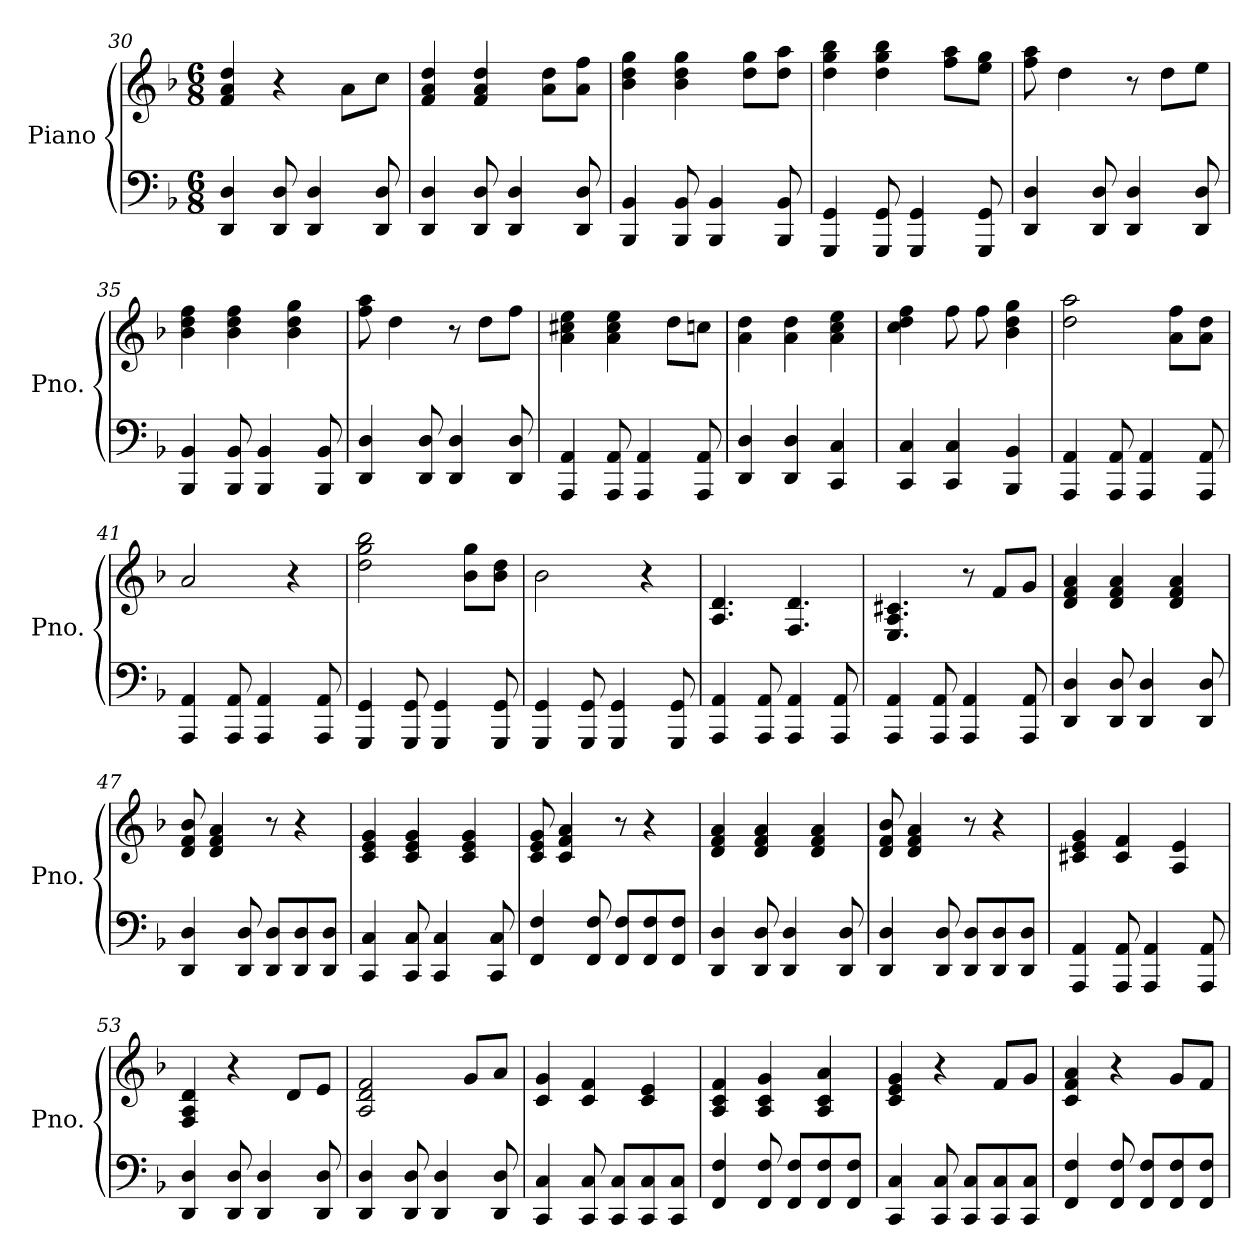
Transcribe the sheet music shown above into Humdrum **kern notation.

**kern	**kern
*part1	*part1
*staff2	*staff1
*I"Piano	*
*I'Pno.	*
*clefF4	*clefG2
*k[b-]	*k[b-]
*M6/8	*M6/8
=30	=30
4DD/ 4D/	4f/ 4a/ 4dd/
8DD/ 8D/	4r
4DD/ 4D/	.
.	8a\L
8DD/ 8D/	8cc\J
=31	=31
4DD/ 4D/	4f/ 4a/ 4dd/
8DD/ 8D/	4f/ 4a/ 4dd/
4DD/ 4D/	.
.	8a\ 8dd\L
8DD/ 8D/	8a\ 8ff\J
=32	=32
4BBB-/ 4BB-/	4b-\ 4dd\ 4gg\
8BBB-/ 8BB-/	4b-\ 4dd\ 4gg\
4BBB-/ 4BB-/	.
.	8dd\ 8gg\L
8BBB-/ 8BB-/	8dd\ 8aa\J
=33	=33
4GGG/ 4GG/	4dd\ 4gg\ 4bb-\
8GGG/ 8GG/	4dd\ 4gg\ 4bb-\
4GGG/ 4GG/	.
.	8ff\ 8aa\L
8GGG/ 8GG/	8ee\ 8gg\J
!!LO:LB:g=z
=34	=34
4DD/ 4D/	8ff\ 8aa\
.	4dd\
8DD/ 8D/	.
4DD/ 4D/	8r
.	8dd\L
8DD/ 8D/	8ee\J
=35	=35
4BBB-/ 4BB-/	4b-\ 4dd\ 4ff\
8BBB-/ 8BB-/	4b-\ 4dd\ 4ff\
4BBB-/ 4BB-/	.
.	4b-\ 4dd\ 4gg\
8BBB-/ 8BB-/	.
=36	=36
4DD/ 4D/	8ff\ 8aa\
.	4dd\
8DD/ 8D/	.
4DD/ 4D/	8r
.	8dd\L
8DD/ 8D/	8ff\J
=37	=37
4AAA/ 4AA/	4a\ 4cc#X\ 4ee\
8AAA/ 8AA/	4a\ 4cc#\ 4ee\
4AAA/ 4AA/	.
.	8dd\L
8AAA/ 8AA/	8ccn\J
=38	=38
4DD/ 4D/	4a\ 4dd\
4DD/ 4D/	4a\ 4dd\
4CC/ 4C/	4a\ 4cc\ 4ee\
=39	=39
4CC/ 4C/	4cc\ 4dd\ 4ff\
4CC/ 4C/	8ff\
.	8ff\
4BBB-/ 4BB-/	4b-\ 4dd\ 4gg\
!!LO:LB:g=z
=40	=40
4AAA/ 4AA/	2dd\ 2aa\
8AAA/ 8AA/	.
4AAA/ 4AA/	.
.	8a\ 8ff\L
8AAA/ 8AA/	8a\ 8dd\J
=41	=41
4AAA/ 4AA/	2a/
8AAA/ 8AA/	.
4AAA/ 4AA/	.
.	4r
8AAA/ 8AA/	.
=42	=42
4GGG/ 4GG/	2dd\ 2gg\ 2bb-\
8GGG/ 8GG/	.
4GGG/ 4GG/	.
.	8b-\ 8gg\L
8GGG/ 8GG/	8b-\ 8dd\J
=43	=43
4GGG/ 4GG/	2b-\
8GGG/ 8GG/	.
4GGG/ 4GG/	.
.	4r
8GGG/ 8GG/	.
=44	=44
4AAA/ 4AA/	4.A/ 4.d/
8AAA/ 8AA/	.
4AAA/ 4AA/	4.F/ 4.d/
8AAA/ 8AA/	.
=45	=45
4AAA/ 4AA/	4.E/ 4.A/ 4.c#X/
8AAA/ 8AA/	.
4AAA/ 4AA/	8r
.	8f/L
8AAA/ 8AA/	8g/J
!!LO:LB:g=z
=46	=46
4DD/ 4D/	4d/ 4f/ 4a/
8DD/ 8D/	4d/ 4f/ 4a/
4DD/ 4D/	.
.	4d/ 4f/ 4a/
8DD/ 8D/	.
=47	=47
4DD/ 4D/	8d/ 8f/ 8b-/
.	4d/ 4f/ 4a/
8DD/ 8D/	.
8DD/ 8D/L	8r
8DD/ 8D/	4r
8DD/ 8D/J	.
=48	=48
4CC/ 4C/	4c/ 4e/ 4g/
8CC/ 8C/	4c/ 4e/ 4g/
4CC/ 4C/	.
.	4c/ 4e/ 4g/
8CC/ 8C/	.
=49	=49
4FF/ 4F/	8c/ 8e/ 8g/
.	4c/ 4f/ 4a/
8FF/ 8F/	.
8FF/ 8F/L	8r
8FF/ 8F/	4r
8FF/ 8F/J	.
=50	=50
4DD/ 4D/	4d/ 4f/ 4a/
8DD/ 8D/	4d/ 4f/ 4a/
4DD/ 4D/	.
.	4d/ 4f/ 4a/
8DD/ 8D/	.
!!LO:LB:g=z
=51	=51
4DD/ 4D/	8d/ 8f/ 8b-/
.	4d/ 4f/ 4a/
8DD/ 8D/	.
8DD/ 8D/L	8r
8DD/ 8D/	4r
8DD/ 8D/J	.
=52	=52
4AAA/ 4AA/	4c#X/ 4e/ 4g/
8AAA/ 8AA/	4c#/ 4f/
4AAA/ 4AA/	.
.	4A/ 4e/
8AAA/ 8AA/	.
=53	=53
4DD/ 4D/	4F/ 4A/ 4d/
8DD/ 8D/	4r
4DD/ 4D/	.
.	8d/L
8DD/ 8D/	8e/J
=54	=54
4DD/ 4D/	2A/ 2d/ 2f/
8DD/ 8D/	.
4DD/ 4D/	.
.	8g/L
8DD/ 8D/	8a/J
=55	=55
4CC/ 4C/	4c/ 4g/
8CC/ 8C/	4c/ 4f/
8CC/ 8C/L	.
8CC/ 8C/	4c/ 4e/
8CC/ 8C/J	.
!!LO:PB:g=z
=56	=56
4FF/ 4F/	4A/ 4c/ 4f/
8FF/ 8F/	4A/ 4c/ 4g/
8FF/ 8F/L	.
8FF/ 8F/	4A/ 4c/ 4a/
8FF/ 8F/J	.
=57	=57
4CC/ 4C/	4c/ 4e/ 4g/
8CC/ 8C/	4r
8CC/ 8C/L	.
8CC/ 8C/	8f/L
8CC/ 8C/J	8g/J
=58	=58
4FF/ 4F/	4c/ 4f/ 4a/
8FF/ 8F/	4r
8FF/ 8F/L	.
8FF/ 8F/	8g/L
8FF/ 8F/J	8f/J
=	=
*-	*-
